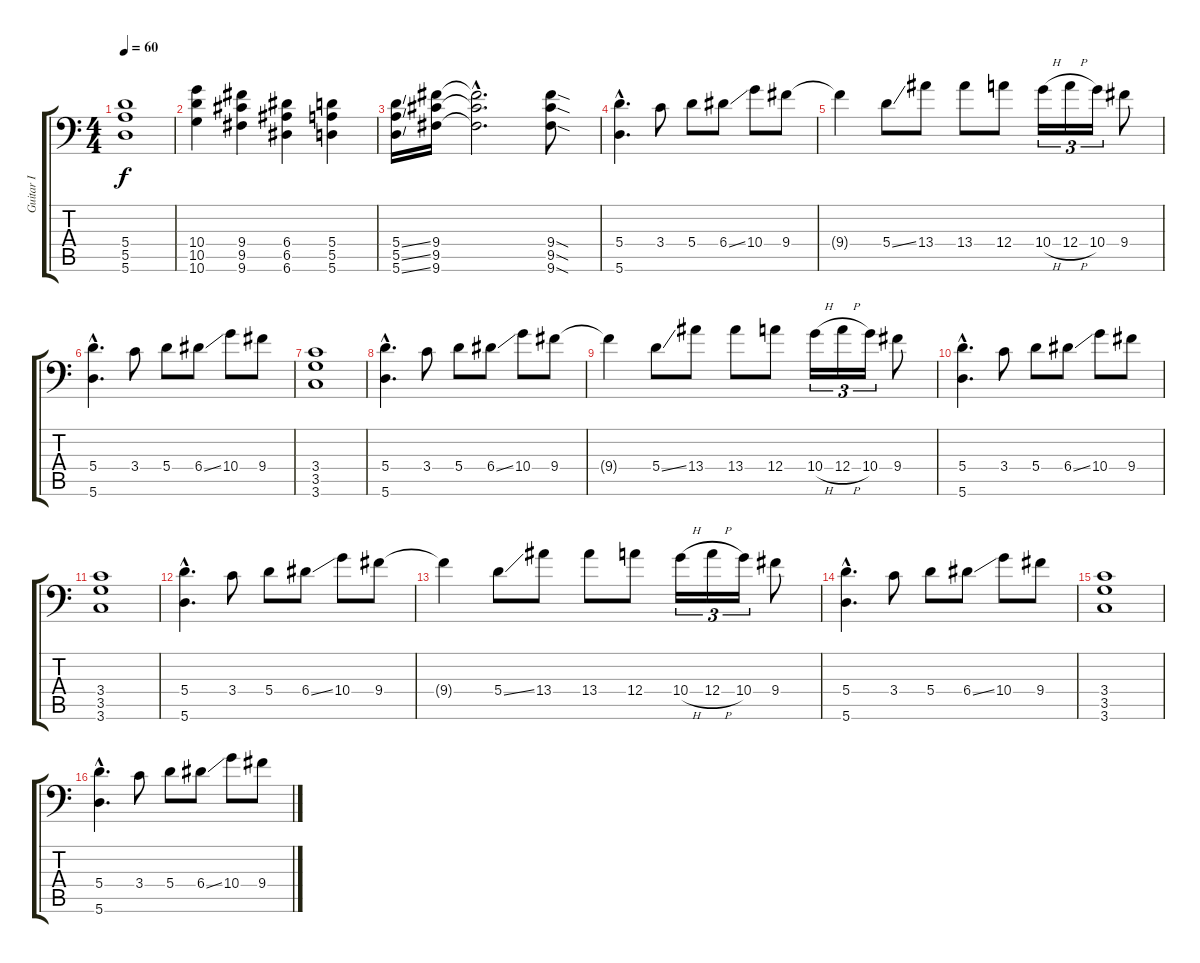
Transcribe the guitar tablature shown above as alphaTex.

\track ("Guitar I" "Guitar I") {instrument distortionguitar}
\staff {score tabs}
\tuning (B3 Gb3 D3 A2 E2 A1) {hide}
\ts (4 4)
\tempo 60
\clef f4
\ks c
(5.4 5.5 5.6).1{dy f} |
(10.4 10.5 10.6).4 (9.4 9.5 9.6).4 (6.4 6.5 6.6).4 (5.4 5.5 5.6).4 |
(5.4{ss} 5.5{ss} 5.6{ss}).16 (9.4 9.5 9.6).16 (9.4{hac t} 9.5{hac t} 9.6{hac t}).2{d} (9.4{sod} 9.5{sod} 9.6{sod}).8 |
(5.4{hac} 5.6{hac}).4{d} 3.4.8 5.4.8 6.4{ss}.8 10.4.8 9.4.8 |
9.4{t}.4 5.4{ss}.8 13.4.8 13.4.8 12.4.8 10.4{h}.16{tu (3 2)} 12.4{h}.16{tu (3 2)} 10.4.16{tu (3 2)} 9.4.8 |
(5.4{hac} 5.6{hac}).4{d} 3.4.8 5.4.8 6.4{ss}.8 10.4.8 9.4.8 |
(3.4 3.5 3.6).1 |
(5.4{hac} 5.6{hac}).4{d} 3.4.8 5.4.8 6.4{ss}.8 10.4.8 9.4.8 |
9.4{t}.4 5.4{ss}.8 13.4.8 13.4.8 12.4.8 10.4{h}.16{tu (3 2)} 12.4{h}.16{tu (3 2)} 10.4.16{tu (3 2)} 9.4.8 |
(5.4{hac} 5.6{hac}).4{d} 3.4.8 5.4.8 6.4{ss}.8 10.4.8 9.4.8 |
(3.4 3.5 3.6).1 |
(5.4{hac} 5.6{hac}).4{d} 3.4.8 5.4.8 6.4{ss}.8 10.4.8 9.4.8 |
9.4{t}.4 5.4{ss}.8 13.4.8 13.4.8 12.4.8 10.4{h}.16{tu (3 2)} 12.4{h}.16{tu (3 2)} 10.4.16{tu (3 2)} 9.4.8 |
(5.4{hac} 5.6{hac}).4{d} 3.4.8 5.4.8 6.4{ss}.8 10.4.8 9.4.8 |
(3.4 3.5 3.6).1 |
(5.4{hac} 5.6{hac}).4{d} 3.4.8 5.4.8 6.4{ss}.8 10.4.8 9.4.8
